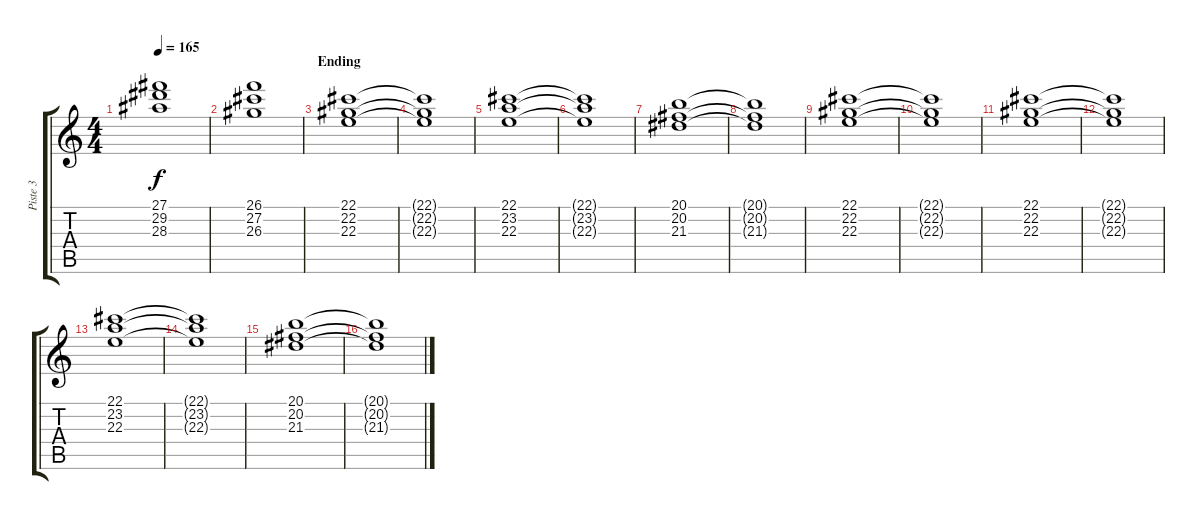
\track ("Piste 3" "Piste 3") {instrument synthstrings1}
\staff {score tabs}
\tuning (Eb4 Bb3 Gb3 Db3 Ab2 Eb2) {hide}
\ts (4 4)
\tempo 165
\clef g2
\ks c
(27.1 29.2 28.3).1{dy f} |
(26.1 27.2 26.3).1 |
\section ("" "Ending")
(22.1 22.2 22.3).1 |
(22.1{t} 22.2{t} 22.3{t}).1 |
(22.1 23.2 22.3).1 |
(22.1{t} 23.2{t} 22.3{t}).1 |
(20.1 20.2 21.3).1 |
(20.1{t} 20.2{t} 21.3{t}).1 |
(22.1 22.2 22.3).1 |
(22.1{t} 22.2{t} 22.3{t}).1 |
(22.1 22.2 22.3).1 |
(22.1{t} 22.2{t} 22.3{t}).1 |
(22.1 23.2 22.3).1 |
(22.1{t} 23.2{t} 22.3{t}).1 |
(20.1 20.2 21.3).1 |
(20.1{t} 20.2{t} 21.3{t}).1
